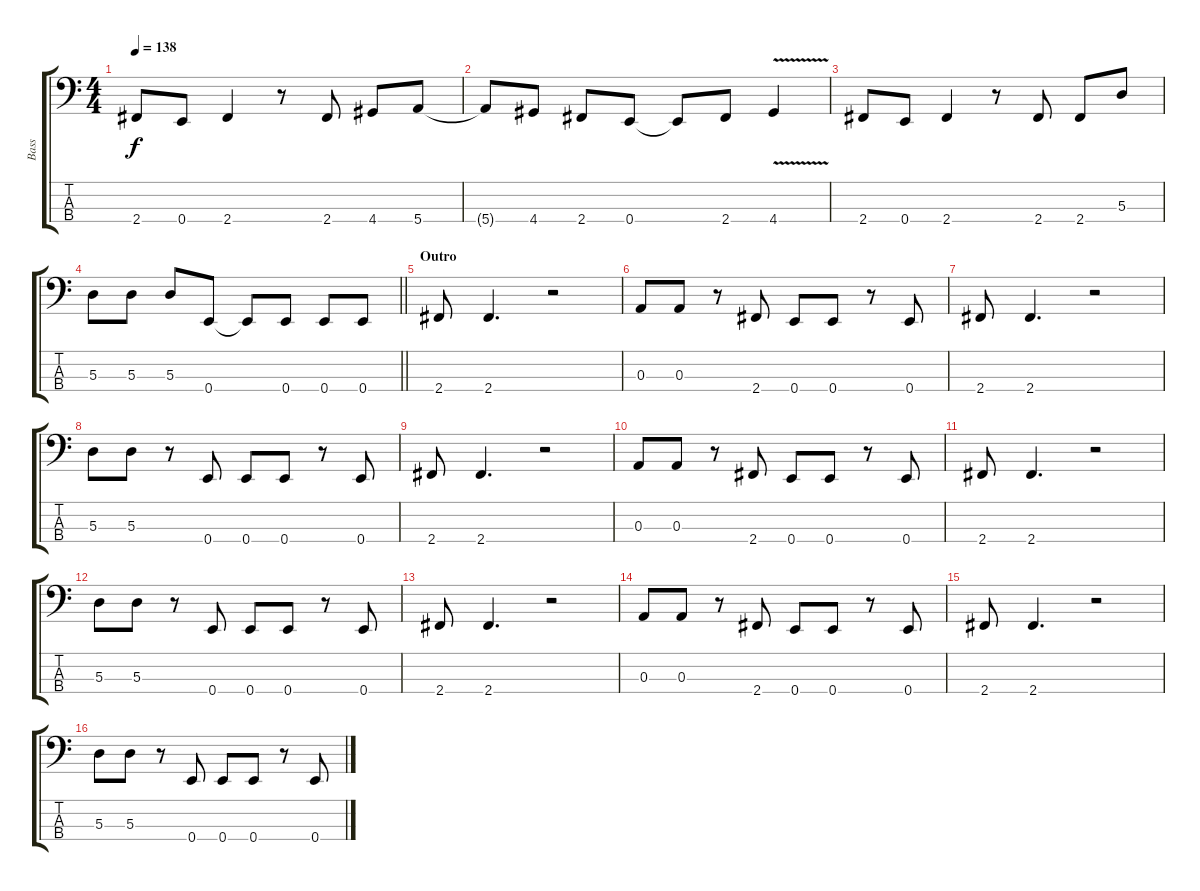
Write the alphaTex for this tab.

\track ("Bass" "Bass") {instrument electricbassfinger}
\staff {score tabs}
\tuning (G2 D2 A1 E1) {hide}
\ts (4 4)
\tempo 138
\clef f4
\ks c
2.4.8{dy f} 0.4.8 2.4.4 r.8 2.4.8 4.4.8 5.4.8 |
5.4{t}.8 4.4.8 2.4.8 0.4.8 0.4{t}.8 2.4.8 4.4{v}.4 |
2.4.8 0.4.8 2.4.4 r.8 2.4.8 2.4.8 5.3.8 |
\barLineRight lightlight
5.3.8 5.3.8 5.3.8 0.4.8 0.4{t}.8 0.4.8 0.4.8 0.4.8 |
\section ("" "Outro")
2.4.8 2.4.4{d} r.2 |
0.3.8 0.3.8 r.8 2.4.8 0.4.8 0.4.8 r.8 0.4.8 |
2.4.8 2.4.4{d} r.2 |
5.3.8 5.3.8 r.8 0.4.8 0.4.8 0.4.8 r.8 0.4.8 |
2.4.8 2.4.4{d} r.2 |
0.3.8 0.3.8 r.8 2.4.8 0.4.8 0.4.8 r.8 0.4.8 |
2.4.8 2.4.4{d} r.2 |
5.3.8 5.3.8 r.8 0.4.8 0.4.8 0.4.8 r.8 0.4.8 |
2.4.8{volume 7} 2.4.4{d} r.2 |
0.3.8 0.3.8 r.8 2.4.8 0.4.8 0.4.8 r.8 0.4.8 |
2.4.8 2.4.4{d} r.2{volume 0} |
5.3.8 5.3.8 r.8 0.4.8 0.4.8 0.4.8 r.8 0.4.8
